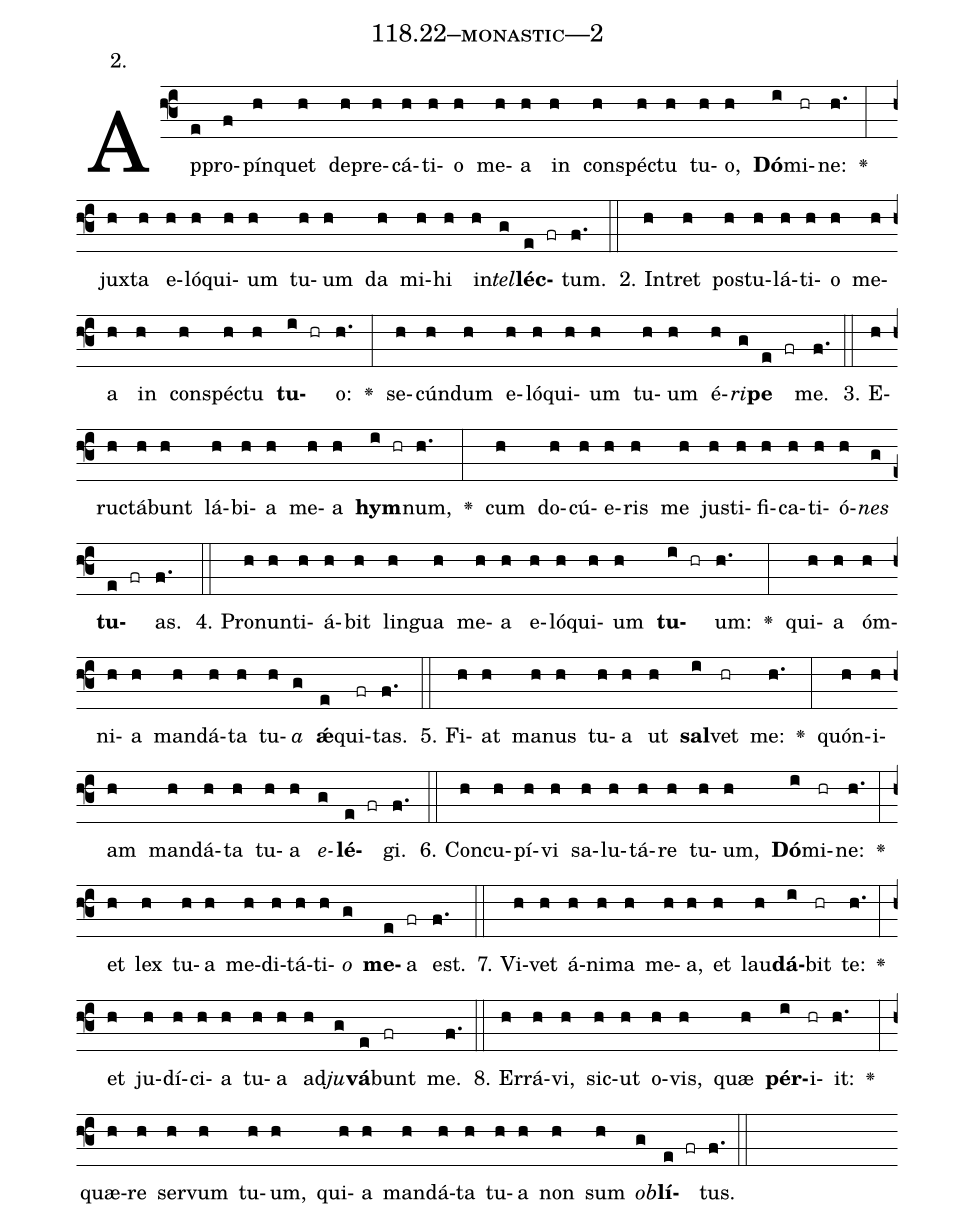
name: 118.22--monastic---2;
annotation: 2.;
%%
(f3)Ap(e)pro(f)pín(h)quet(h) de(h)pre(h)cá(h)ti(h)o(h) me(h)a(h) in(h) con(h)spéc(h)tu(h) tu(h)o,(h) <b>Dó</b>(i)mi(hr)ne:(h.) <v>\greheightstar</v>(:) jux(h)ta(h) e(h)ló(h)qui(h)um(h) tu(h)um(h) da(h) mi(h)hi(h) in(h)<i>tel</i>(g)<b>léc</b>(e fr)tum.(f.) (::)
2. In(h)tret(h) pos(h)tu(h)lá(h)ti(h)o(h) me(h)a(h) in(h) con(h)spéc(h)tu(h) <b>tu</b>(i hr)o:(h.) <v>\greheightstar</v>(:) se(h)cún(h)dum(h) e(h)ló(h)qui(h)um(h) tu(h)um(h) é(h)<i>ri</i>(g)<b>pe</b>(e fr) me.(f.) (::)
3. E(h)ruc(h)tá(h)bunt(h) lá(h)bi(h)a(h) me(h)a(h) <b>hym</b>(i hr)num,(h.) <v>\greheightstar</v>(:) cum(h) do(h)cú(h)e(h)ris(h) me(h) jus(h)ti(h)fi(h)ca(h)ti(h)ó(h)<i>nes</i>(g) <b>tu</b>(e fr)as.(f.) (::)
4. Pro(h)nun(h)ti(h)á(h)bit(h) lin(h)gua(h) me(h)a(h) e(h)ló(h)qui(h)um(h) <b>tu</b>(i hr)um:(h.) <v>\greheightstar</v>(:) qui(h)a(h) óm(h)ni(h)a(h) man(h)dá(h)ta(h) tu(h)<i>a</i>(g) <b>ǽ</b>(e)qui(fr)tas.(f.) (::)
5. Fi(h)at(h) ma(h)nus(h) tu(h)a(h) ut(h) <b>sal</b>(i)vet(hr) me:(h.) <v>\greheightstar</v>(:) quón(h)i(h)am(h) man(h)dá(h)ta(h) tu(h)a(h) <i>e</i>(g)<b>lé</b>(e fr)gi.(f.) (::)
6. Con(h)cu(h)pí(h)vi(h) sa(h)lu(h)tá(h)re(h) tu(h)um,(h) <b>Dó</b>(i)mi(hr)ne:(h.) <v>\greheightstar</v>(:) et(h) lex(h) tu(h)a(h) me(h)di(h)tá(h)ti(h)<i>o</i>(g) <b>me</b>(e)a(fr) est.(f.) (::)
7. Vi(h)vet(h) á(h)ni(h)ma(h) me(h)a,(h) et(h) lau(h)<b>dá</b>(i)bit(hr) te:(h.) <v>\greheightstar</v>(:) et(h) ju(h)dí(h)ci(h)a(h) tu(h)a(h) ad(h)<i>ju</i>(g)<b>vá</b>(e)bunt(fr) me.(f.) (::)
8. Er(h)rá(h)vi,(h) sic(h)ut(h) o(h)vis,(h) quæ(h) <b>pér</b>(i)i(hr)it:(h.) <v>\greheightstar</v>(:) quæ(h)re(h) ser(h)vum(h) tu(h)um,(h) qui(h)a(h) man(h)dá(h)ta(h) tu(h)a(h) non(h) sum(h) <i>ob</i>(g)<b>lí</b>(e fr)tus.(f.) (::)
